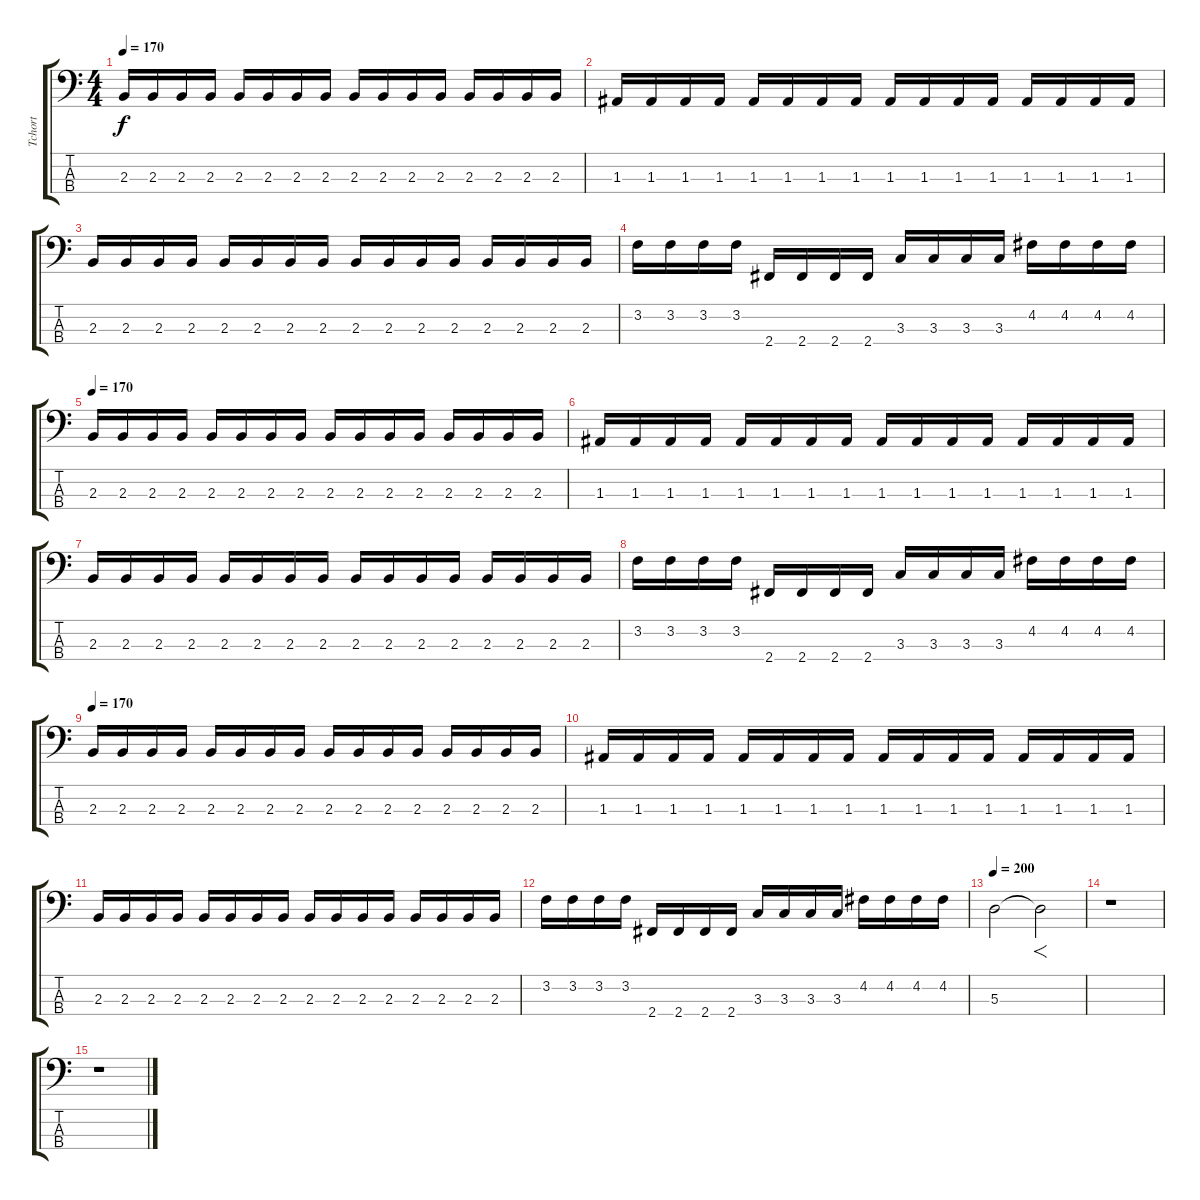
\track ("Tchort" "Tchort") {instrument electricbasspick}
\staff {score tabs}
\tuning (G2 D2 A1 E1) {hide}
\ts (4 4)
\tempo 170
\clef f4
\ks c
2.3.16{dy f} 2.3.16 2.3.16 2.3.16 2.3.16 2.3.16 2.3.16 2.3.16 2.3.16 2.3.16 2.3.16 2.3.16 2.3.16 2.3.16 2.3.16 2.3.16 |
1.3.16 1.3.16 1.3.16 1.3.16 1.3.16 1.3.16 1.3.16 1.3.16 1.3.16 1.3.16 1.3.16 1.3.16 1.3.16 1.3.16 1.3.16 1.3.16 |
2.3.16 2.3.16 2.3.16 2.3.16 2.3.16 2.3.16 2.3.16 2.3.16 2.3.16 2.3.16 2.3.16 2.3.16 2.3.16 2.3.16 2.3.16 2.3.16 |
3.2.16 3.2.16 3.2.16 3.2.16 2.4.16 2.4.16 2.4.16 2.4.16 3.3.16 3.3.16 3.3.16 3.3.16 4.2.16 4.2.16 4.2.16 4.2.16 |
\tempo 170
2.3.16 2.3.16 2.3.16 2.3.16 2.3.16 2.3.16 2.3.16 2.3.16 2.3.16 2.3.16 2.3.16 2.3.16 2.3.16 2.3.16 2.3.16 2.3.16 |
1.3.16 1.3.16 1.3.16 1.3.16 1.3.16 1.3.16 1.3.16 1.3.16 1.3.16 1.3.16 1.3.16 1.3.16 1.3.16 1.3.16 1.3.16 1.3.16 |
2.3.16 2.3.16 2.3.16 2.3.16 2.3.16 2.3.16 2.3.16 2.3.16 2.3.16 2.3.16 2.3.16 2.3.16 2.3.16 2.3.16 2.3.16 2.3.16 |
3.2.16 3.2.16 3.2.16 3.2.16 2.4.16 2.4.16 2.4.16 2.4.16 3.3.16 3.3.16 3.3.16 3.3.16 4.2.16 4.2.16 4.2.16 4.2.16 |
\tempo 170
2.3.16 2.3.16 2.3.16 2.3.16 2.3.16 2.3.16 2.3.16 2.3.16 2.3.16 2.3.16 2.3.16 2.3.16 2.3.16 2.3.16 2.3.16 2.3.16 |
1.3.16 1.3.16 1.3.16 1.3.16 1.3.16 1.3.16 1.3.16 1.3.16 1.3.16 1.3.16 1.3.16 1.3.16 1.3.16 1.3.16 1.3.16 1.3.16 |
2.3.16 2.3.16 2.3.16 2.3.16 2.3.16 2.3.16 2.3.16 2.3.16 2.3.16 2.3.16 2.3.16 2.3.16 2.3.16 2.3.16 2.3.16 2.3.16 |
3.2.16 3.2.16 3.2.16 3.2.16 2.4.16 2.4.16 2.4.16 2.4.16 3.3.16 3.3.16 3.3.16 3.3.16 4.2.16 4.2.16 4.2.16 4.2.16 |
\tempo 200
5.3.2 5.3{t}.2{f} |
r.1 |
r.1
